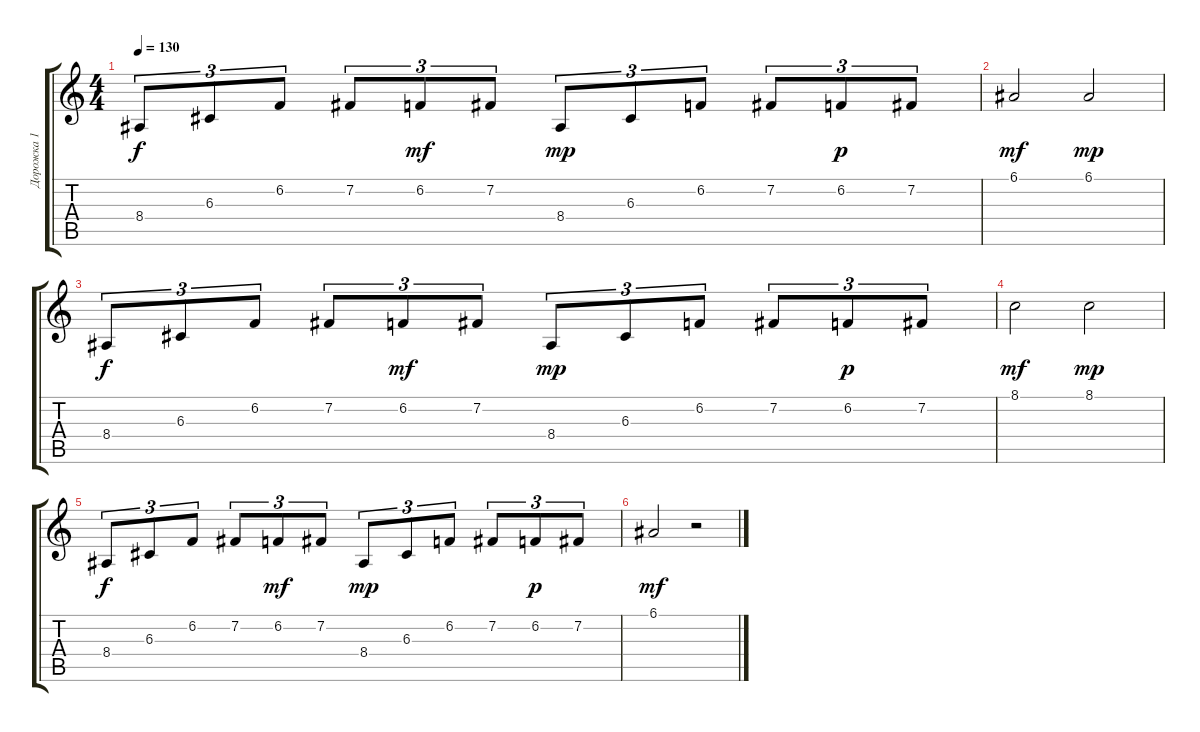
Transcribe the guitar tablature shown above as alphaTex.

\track ("Дорожка 1" "Дорожка 1") {instrument pad4choir}
\staff {score tabs}
\tuning (E4 B3 G3 D3 A2 E2) {hide}
\ts (4 4)
\tempo 130
\clef g2
\ks c
8.4.8{tu (3 2) dy f} 6.3.8{tu (3 2)} 6.2.8{tu (3 2)} 7.2.8{tu (3 2)} 6.2.8{tu (3 2) dy mf} 7.2.8{tu (3 2)} 8.4.8{tu (3 2) dy mp} 6.3.8{tu (3 2)} 6.2.8{tu (3 2)} 7.2.8{tu (3 2)} 6.2.8{tu (3 2) dy p} 7.2.8{tu (3 2)} |
6.1.2{dy mf} 6.1.2{dy mp} |
8.4.8{tu (3 2) dy f} 6.3.8{tu (3 2)} 6.2.8{tu (3 2)} 7.2.8{tu (3 2)} 6.2.8{tu (3 2) dy mf} 7.2.8{tu (3 2)} 8.4.8{tu (3 2) dy mp} 6.3.8{tu (3 2)} 6.2.8{tu (3 2)} 7.2.8{tu (3 2)} 6.2.8{tu (3 2) dy p} 7.2.8{tu (3 2)} |
8.1.2{dy mf} 8.1.2{dy mp} |
8.4.8{tu (3 2) dy f} 6.3.8{tu (3 2)} 6.2.8{tu (3 2)} 7.2.8{tu (3 2)} 6.2.8{tu (3 2) dy mf} 7.2.8{tu (3 2)} 8.4.8{tu (3 2) dy mp} 6.3.8{tu (3 2)} 6.2.8{tu (3 2)} 7.2.8{tu (3 2)} 6.2.8{tu (3 2) dy p} 7.2.8{tu (3 2)} |
6.1.2{dy mf} r.2
